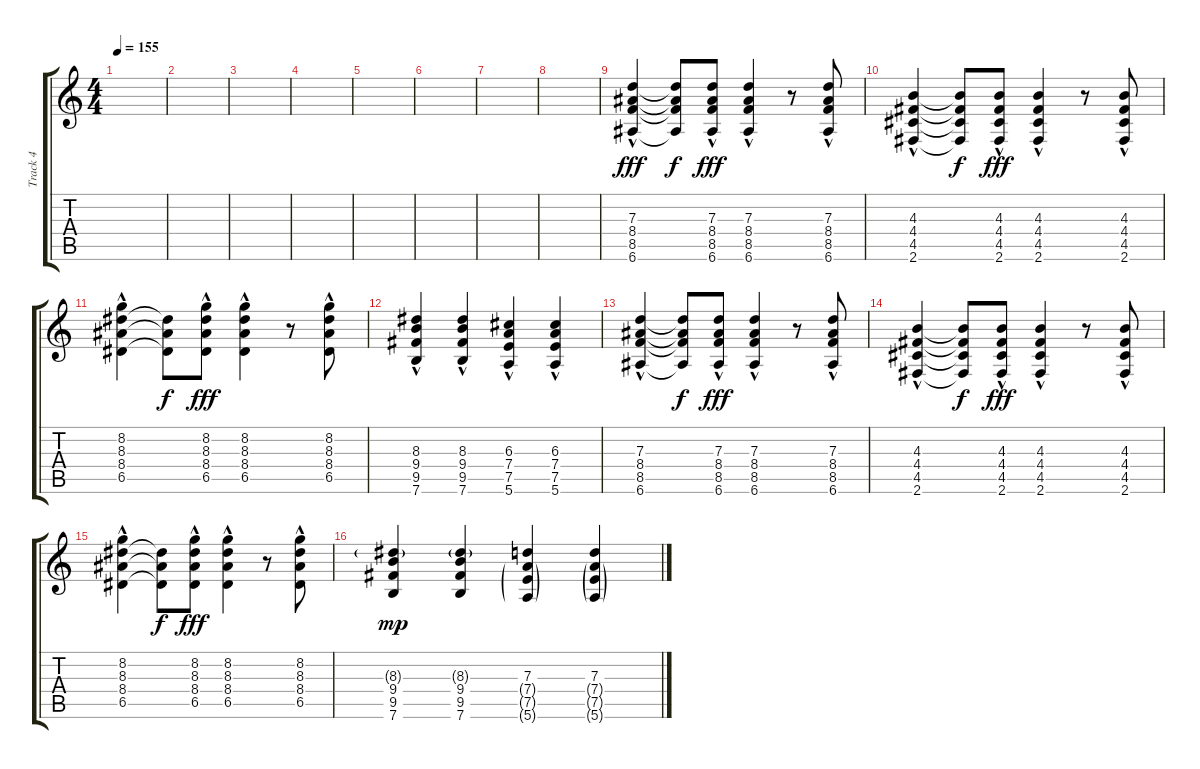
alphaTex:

\track ("Track 4" "Track 4") {instrument electricguitarclean}
\staff {score tabs}
\tuning (E4 B3 G3 D3 A2 E2) {hide}
\ts (4 4)
\tempo 155
\clef g2
\ks c
|
|
|
|
|
|
|
|
(7.3 8.4{hac} 8.5{hac} 6.6{hac}).4{dy fff} (7.3{t} 8.4{t} 8.5{t} 6.6{t}).8{dy f} (7.3 8.4{hac} 8.5{hac} 6.6{hac}).8{dy fff} (7.3 8.4{hac} 8.5{hac} 6.6{hac}).4 r.8 (7.3 8.4{hac} 8.5{hac} 6.6{hac}).8 |
(4.3 4.4{hac} 4.5{hac} 2.6{hac}).4 (4.3{t} 4.4{t} 4.5{t} 2.6{t}).8{dy f} (4.3 4.4{hac} 4.5{hac} 2.6{hac}).8{dy fff} (4.3 4.4{hac} 4.5{hac} 2.6{hac}).4 r.8 (4.3 4.4{hac} 4.5{hac} 2.6{hac}).8 |
(8.2 8.3{hac} 8.4{hac} 6.5{hac}).4 (8.3{t} 8.4{t} 6.5{t}).8{dy f} (8.2 8.3{hac} 8.4{hac} 6.5{hac}).8{dy fff} (8.2 8.3{hac} 8.4{hac} 6.5{hac}).4 r.8 (8.2 8.3{hac} 8.4{hac} 6.5{hac}).8 |
(8.3 9.4{hac} 9.5{hac} 7.6{hac}).4 (8.3 9.4{hac} 9.5{hac} 7.6{hac}).4 (6.3 7.4{hac} 7.5{hac} 5.6{hac}).4 (6.3 7.4{hac} 7.5{hac} 5.6{hac}).4 |
(7.3 8.4{hac} 8.5{hac} 6.6{hac}).4 (7.3{t} 8.4{t} 8.5{t} 6.6{t}).8{dy f} (7.3 8.4{hac} 8.5{hac} 6.6{hac}).8{dy fff} (7.3 8.4{hac} 8.5{hac} 6.6{hac}).4 r.8 (7.3 8.4{hac} 8.5{hac} 6.6{hac}).8 |
(4.3 4.4{hac} 4.5{hac} 2.6{hac}).4 (4.3{t} 4.4{t} 4.5{t} 2.6{t}).8{dy f} (4.3 4.4{hac} 4.5{hac} 2.6{hac}).8{dy fff} (4.3 4.4{hac} 4.5{hac} 2.6{hac}).4 r.8 (4.3 4.4{hac} 4.5{hac} 2.6{hac}).8 |
(8.2 8.3{hac} 8.4{hac} 6.5{hac}).4 (8.3{t} 8.4{t} 6.5{t}).8{dy f} (8.2 8.3{hac} 8.4{hac} 6.5{hac}).8{dy fff} (8.2 8.3{hac} 8.4{hac} 6.5{hac}).4 r.8 (8.2 8.3{hac} 8.4{hac} 6.5{hac}).8 |
(8.3{g} 9.4 9.5 7.6).4{dy mp} (8.3{g} 9.4 9.5 7.6).4 (7.3 7.4{g} 7.5{g} 5.6{g}).4 (7.3 7.4{g} 7.5{g} 5.6{g}).4
